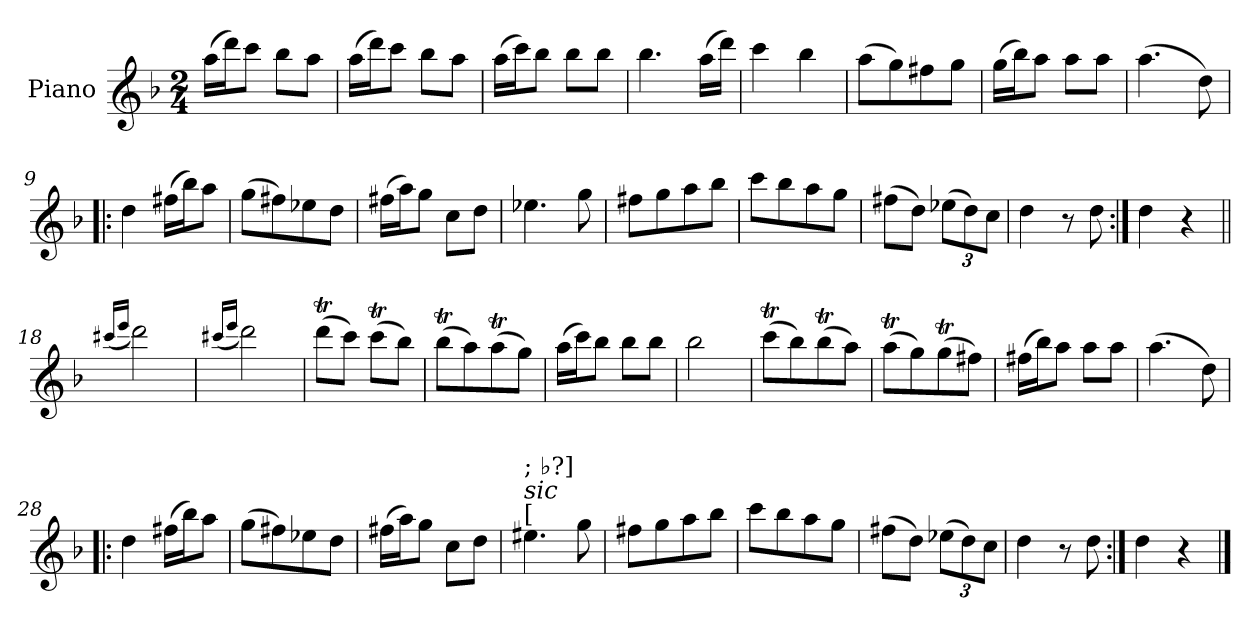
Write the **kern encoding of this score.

**kern
*part1
*staff1
*I"Piano
*I'Pno.
*clefG2
*k[b-]
*d:
*M2/4
=1
(>16aa\LL
16ddd\J)
8ccc\J
8bb-\L
8aa\J
=2
(>16aa\LL
16ddd\J)
8ccc\J
8bb-\L
8aa\J
=3
(>16aa\LL
16ccc\J)
8bb-\J
8bb-\L
8bb-\J
=4
4.bb-\
(>16aa\LL
16ddd\JJ)
=5
4ccc\
4bb-\
!!LO:LB:g=z
=6
(>8aa\L
8gg\)
8ff#X\
8gg\J
=7
(>16gg\LL
16bb-\J)
8aa\J
8aa\L
8aa\J
=8
(>4.aa\
8dd\)
=9!|:
4dd\
(>16ff#X\LL
16bb-\J)
8aa\J
=10
(>8gg\L
8ff#X\)
8ee-X\
8dd\J
=11
(>16ff#X\LL
16aa\J)
8gg\J
8cc\L
8dd\J
!!LO:LB:g=z
=12
4.ee-X\
8gg\
=13
8ff#X\L
8gg\
8aa\
8bb-\J
=14
8ccc\L
8bb-\
8aa\
8gg\J
=15
(>8ff#X\L
8dd\J)
*Xbrackettup
(>12ee-X\L
12dd\)
12cc\J
=16
4dd\
8r
8dd\
=17:|!
4dd\
4r
!!LO:LB:g=z
=18||
(<16qccc#X/LL
16qeee/JJ
2ddd\)
=19
(<16qccc#X/LL
16qeee/JJ
2ddd\)
=20
(>8dddT\L
8ccc\J)
(>8cccT\L
8bb-\J)
=21
(>8bb-T\L
8aa\)
(>8aat\
8gg\J)
=22
(>16aa\LL
16ccc\J)
8bb-\J
8bb-\L
8bb-\J
=23
2bb-\
!!LO:LB:g=z
=24
(>8cccT\L
8bb-\)
(>8bb-T\
8aa\J)
=25
(>8aat\L
8gg\)
(>8ggT\
8ff#X\J)
=26
(>16ff#X\LL
16bb-\J)
8aa\J
8aa\L
8aa\J
=27
(>4.aa\
8dd\)
=28!|:
4dd\
(>16ff#X\LL
16bb-\J)
8aa\J
=29
(>8gg\L
8ff#X\)
8ee-i\
8dd\J
!!LO:LB:g=z
=30
(>16ff#X\LL
16aa\J)
8gg\J
8cc\L
8dd\J
=31
!LO:TX:a:t=[
!LO:TX:a:i:t=sic
!LO:TX:a:t=; ♭?]
4.ee#X\
8gg\
=32
8ff#X\L
8gg\
8aa\
8bb-\J
=33
8ccc\L
8bb-\
8aa\
8gg\J
=34
(>8ff#X\L
8dd\J)
(>12ee-X\L
12dd\)
12cc\J
=35
4dd\
8r
8dd\
=36:|!
4dd\
4r
==
*-
